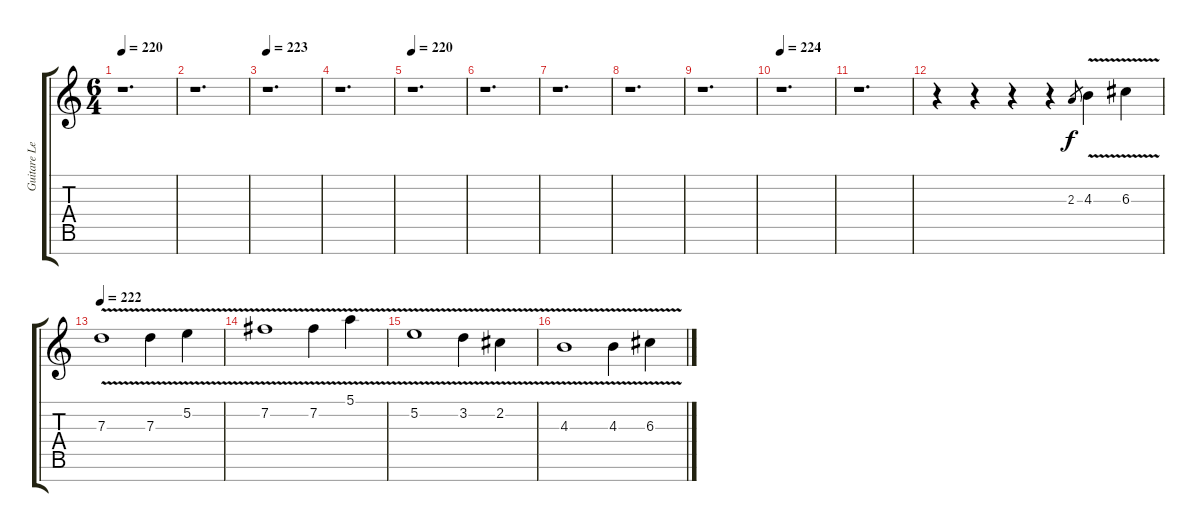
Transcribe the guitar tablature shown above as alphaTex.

\track ("Guitare Lead II" "Guitare Le") {instrument overdrivenguitar}
\staff {score tabs}
\tuning (E4 B3 G3 D3 A2 E2 B1) {hide}
\ts (6 4)
\tempo 220
\clef g2
\ks c
r.1{d dy f} |
r.1{d} |
\tempo 223
r.1{d} |
r.1{d} |
\tempo 220
r.1{d} |
r.1{d} |
r.1{d} |
r.1{d} |
r.1{d} |
\tempo 224
r.1{d} |
r.1{d} |
r.4 r.4 r.4 r.4 2.3.8{gr} 4.3{v}.4 6.3{v}.4 |
\tempo 222
7.3{v}.1 7.3{v}.4 5.2{v}.4 |
7.2{v}.1 7.2{v}.4 5.1{v}.4 |
5.2{v}.1 3.2{v}.4 2.2{v}.4 |
4.3{v}.1 4.3{v}.4 6.3{v}.4
